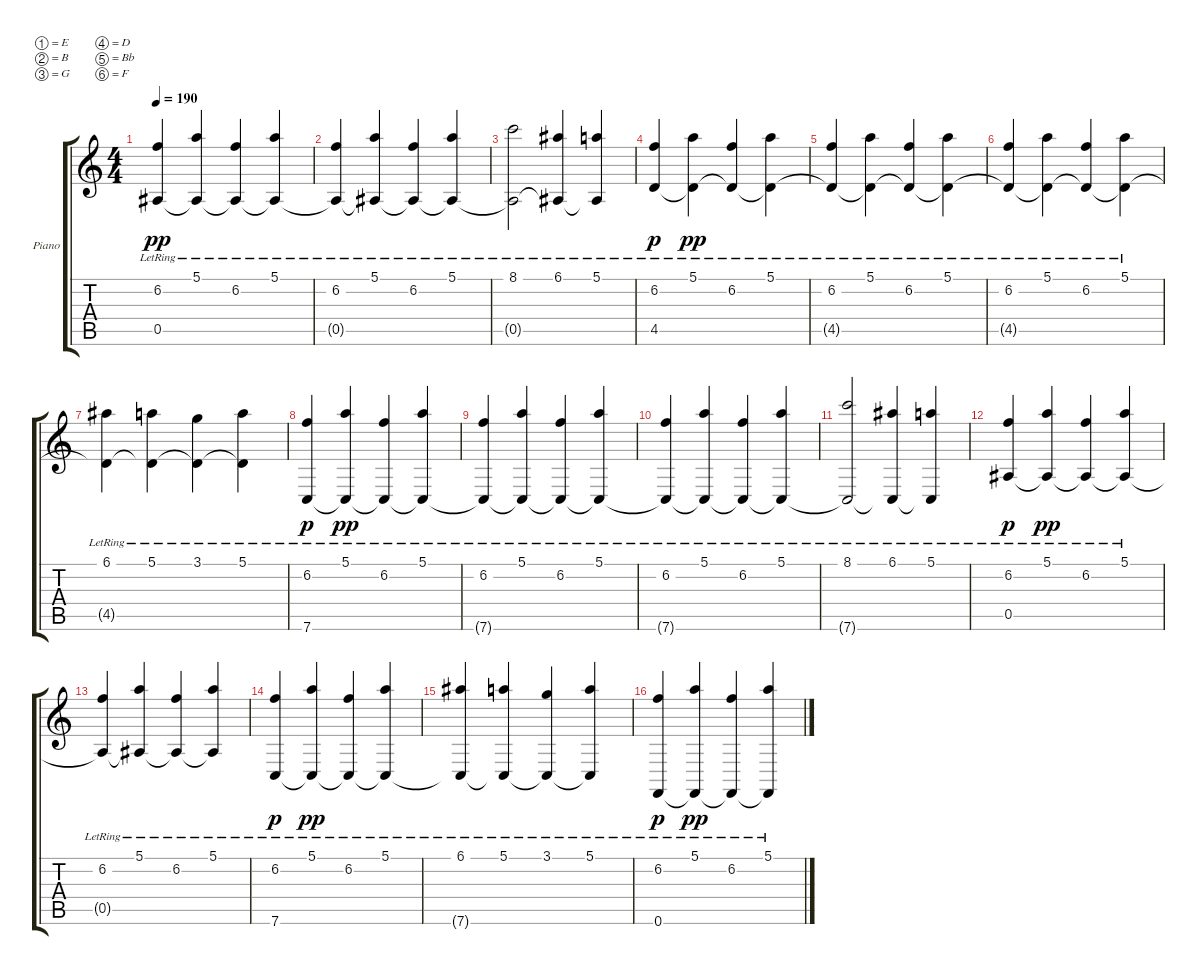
\defaultSystemsLayout 4
\bracketExtendMode groupsimilarinstruments
\firstSystemTrackNameOrientation horizontal
\otherSystemsTrackNameOrientation horizontal
\track ("Piano" "Piano") {instrument acousticguitarsteel}
\staff {score tabs}
\tuning (E4 B3 G3 D3 Bb2 F1)
\ts (4 4)
\tempo 190
\clef g2
\ks c
(6.2{lr} 0.5{lr t}).4{dy pp} (5.1{lr} 0.5{lr t}).4 (6.2{lr} 0.5{lr t}).4 (5.1{lr} 0.5{lr t}).4 |
(6.2{lr} 0.5{lr t}).4 (5.1{lr} 0.5{lr t}).4 (6.2{lr} 0.5{lr t}).4 (5.1{lr} 0.5{lr t}).4 |
(8.1{lr} 0.5{lr t}).2 (6.1{lr} 0.5{lr t}).4 (5.1{lr} 0.5{lr t}).4 |
(6.2{lr} 4.5).4{dy p} (5.1{lr} 4.5{t}).4{dy pp} (6.2{lr} 4.5{t}).4 (5.1{lr} 4.5{t}).4 |
(6.2{lr} 4.5{t}).4 (5.1{lr} 4.5{t}).4 (6.2{lr} 4.5{t}).4 (5.1{lr} 4.5{t}).4 |
(6.2{lr} 4.5{t}).4 (5.1{lr} 4.5{t}).4 (6.2{lr} 4.5{t}).4 (5.1{lr} 4.5{t}).4 |
(6.1{lr} 4.5{t}).4 (5.1{lr} 4.5{t}).4 (3.1{lr} 4.5{t}).4 (5.1{lr} 4.5{t}).4 |
(6.2{lr} 7.6).4{dy p} (5.1{lr} 7.6{t}).4{dy pp} (6.2{lr} 7.6{t}).4 (5.1{lr} 7.6{t}).4 |
(6.2{lr} 7.6{t}).4 (5.1{lr} 7.6{t}).4 (6.2{lr} 7.6{t}).4 (5.1{lr} 7.6{t}).4 |
(7.6{lr t} 6.2{lr}).4 (5.1{lr} 7.6{lr t}).4 (6.2{lr} 7.6{lr t}).4 (5.1{lr} 7.6{lr t}).4 |
(8.1{lr} 7.6{t}).2 (6.1{lr} 7.6{t}).4 (5.1{lr} 7.6{t}).4 |
(6.2{lr} 0.5).4{dy p} (5.1{lr} 0.5{t}).4{dy pp} (6.2{lr} 0.5{t}).4 (5.1{lr} 0.5{t}).4 |
(6.2{lr} 0.5{t}).4 (5.1{lr} 0.5{t}).4 (6.2{lr} 0.5{t}).4 (5.1{lr} 0.5{t}).4 |
(6.2{lr} 7.6).4{dy p} (5.1{lr} 7.6{t}).4{dy pp} (6.2{lr} 7.6{t}).4 (5.1{lr} 7.6{t}).4 |
(6.1{lr} 7.6{t}).4 (5.1{lr} 7.6{t}).4 (3.1{lr} 7.6{t}).4 (5.1{lr} 7.6{t}).4 |
(6.2{lr} 0.6).4{dy p} (5.1{lr} 0.6{t}).4{dy pp} (6.2{lr} 0.6{t}).4 (5.1{lr} 0.6{t}).4
